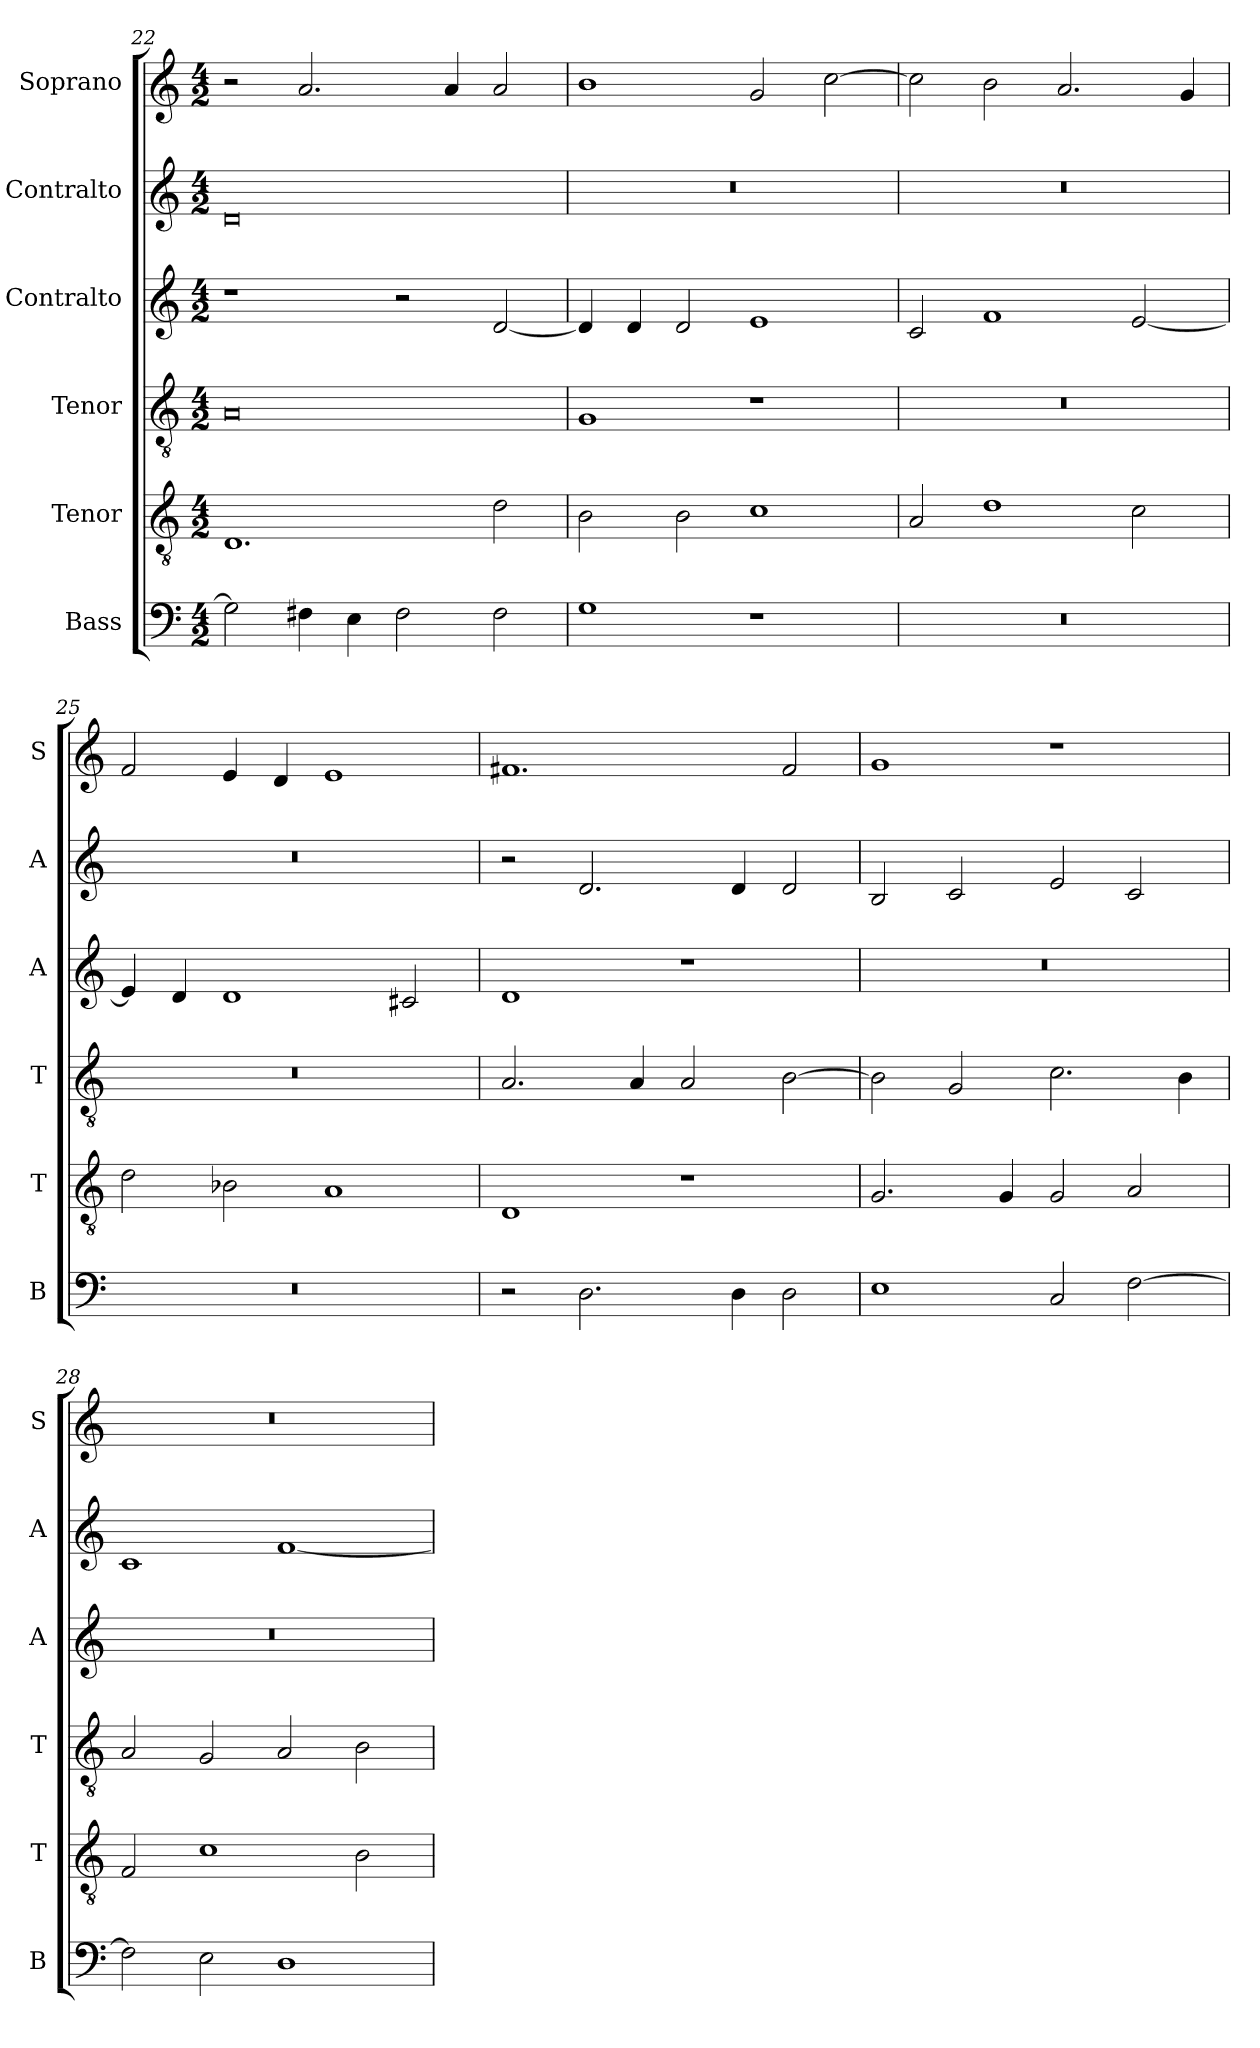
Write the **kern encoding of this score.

**kern	**kern	**kern	**kern	**kern	**kern
*part6	*part5	*part4	*part3	*part2	*part1
*staff6	*staff5	*staff4	*staff3	*staff2	*staff1
*I"Bass	*I"Tenor	*I"Tenor	*I"Contralto	*I"Contralto	*I"Soprano
*I'B	*I'T	*I'T	*I'A	*I'A	*I'S
*clefF4	*clefGv2	*clefGv2	*clefG2	*clefG2	*clefG2
*k[]	*k[]	*k[]	*k[]	*k[]	*k[]
*A:aeo	*A:aeo	*A:aeo	*A:aeo	*A:aeo	*A:aeo
*M4/2	*M4/2	*M4/2	*M4/2	*M4/2	*M4/2
=22	=22	=22	=22	=22	=22
2G]	1.D	0A	1r	0d	2r
4F#X	.	.	.	.	2.a
4E	.	.	.	.	.
2F#	.	.	2r	.	.
.	.	.	.	.	4a
2F#	2d	.	[2d	.	2a
=23	=23	=23	=23	=23	=23
1G	2B	1G	4d]	0r	1b
.	.	.	4d	.	.
.	2B	.	2d	.	.
1r	1c	1r	1e	.	2g
.	.	.	.	.	[2cc
=24	=24	=24	=24	=24	=24
0r	2A	0r	2c	0r	2cc]
.	1d	.	1f	.	2b
.	.	.	.	.	2.a
.	2c	.	[2e	.	.
.	.	.	.	.	4g
=25	=25	=25	=25	=25	=25
0r	2d	0r	4e]	0r	2f
.	.	.	4d	.	.
.	2B-X	.	1d	.	4e
.	.	.	.	.	4d
.	1A	.	.	.	1e
.	.	.	2c#X	.	.
=26	=26	=26	=26	=26	=26
2r	1D	2.A	1d	2r	1.f#X
2.D	.	.	.	2.d	.
.	.	4A	.	.	.
.	1r	2A	1r	.	.
4D	.	.	.	4d	.
2D	.	[2B	.	2d	2f#
=27	=27	=27	=27	=27	=27
1E	2.G	2B]	0r	2B	1g
.	.	2G	.	2c	.
.	4G	.	.	.	.
2C	2G	2.c	.	2e	1r
[2F	2A	.	.	2c	.
.	.	4B	.	.	.
=28	=28	=28	=28	=28	=28
2F]	2F	2A	0r	1c	0r
2E	1c	2G	.	.	.
1D	.	2A	.	[1f	.
.	2B	2B	.	.	.
=	=	=	=	=	=
*-	*-	*-	*-	*-	*-
